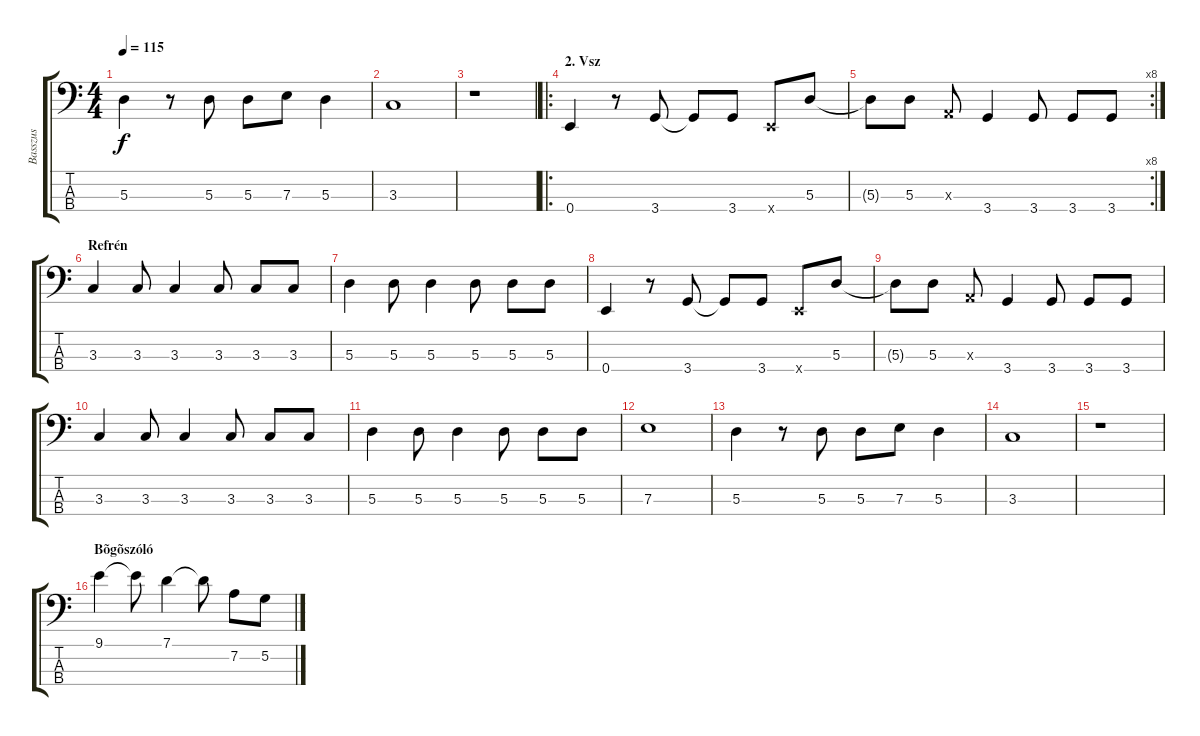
\track ("Basszus" "Basszus") {instrument electricbassfinger}
\staff {score tabs}
\tuning (G2 D2 A1 E1) {hide}
\ts (4 4)
\tempo 115
\clef f4
\ks c
5.3.4{dy f} r.8 5.3.8 5.3.8 7.3.8 5.3.4 |
3.3.1 |
r.1 |
\ro
\section ("" "2. Vsz")
0.4.4 r.8 3.4.8 3.4{t}.8 3.4.8 0.4{x}.8 5.3.8 |
\rc 8
5.3{t}.8 5.3.8 0.3{x}.8 3.4.4 3.4.8 3.4.8 3.4.8 |
\section ("" "Refrén")
3.3.4 3.3.8 3.3.4 3.3.8 3.3.8 3.3.8 |
5.3.4 5.3.8 5.3.4 5.3.8 5.3.8 5.3.8 |
0.4.4 r.8 3.4.8 3.4{t}.8 3.4.8 0.4{x}.8 5.3.8 |
5.3{t}.8 5.3.8 0.3{x}.8 3.4.4 3.4.8 3.4.8 3.4.8 |
3.3.4 3.3.8 3.3.4 3.3.8 3.3.8 3.3.8 |
5.3.4 5.3.8 5.3.4 5.3.8 5.3.8 5.3.8 |
7.3.1 |
5.3.4 r.8 5.3.8 5.3.8 7.3.8 5.3.4 |
3.3.1 |
r.1 |
\section ("" "Bõgõszóló")
9.1.4 9.1{t}.8 7.1.4 7.1{t}.8 7.2.8 5.2.8
